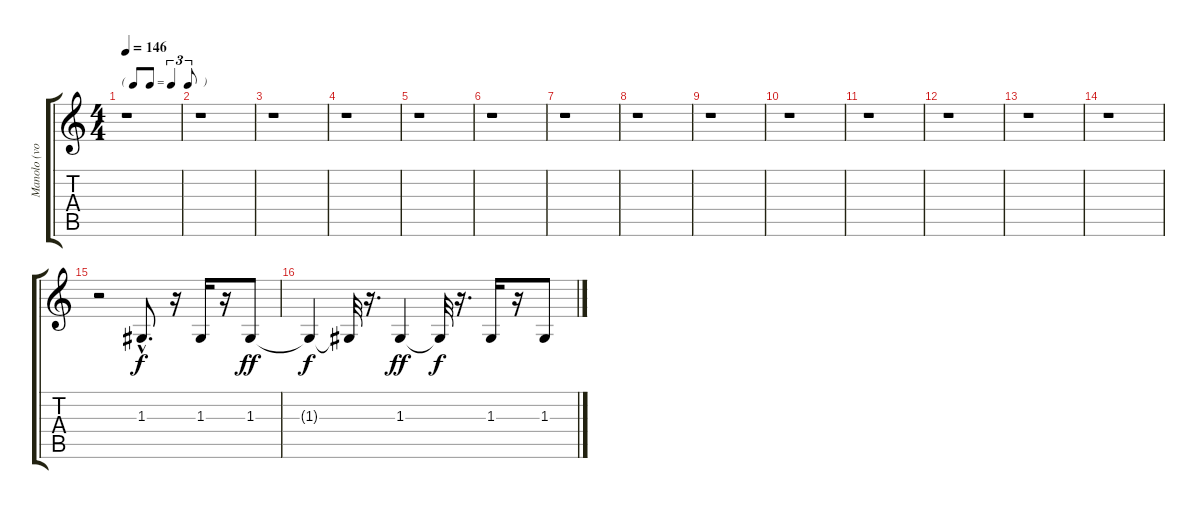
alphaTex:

\track ("Manolo (voz)" "Manolo (vo") {instrument voiceoohs}
\staff {score tabs}
\tuning (E4 B3 G3 D3 A2 E2) {hide}
\ts (4 4)
\tf triplet8th
\tempo 146
\clef g2
\ks c
r.1{dy f instrument voiceoohs} |
r.1 |
r.1 |
r.1 |
r.1 |
r.1 |
r.1 |
r.1 |
r.1 |
r.1 |
r.1 |
r.1 |
r.1 |
r.1 |
r.2 1.3{hac}.8{d volume 12 balance 8 instrument voiceoohs} r.16 1.3.16 r.16 1.3.8{dy ff} |
1.3{t}.4{dy f} 1.3{t}.32 r.16{d} 1.3.4{dy ff} 1.3{t}.32{dy f} r.16{d} 1.3.16 r.16 1.3.8
